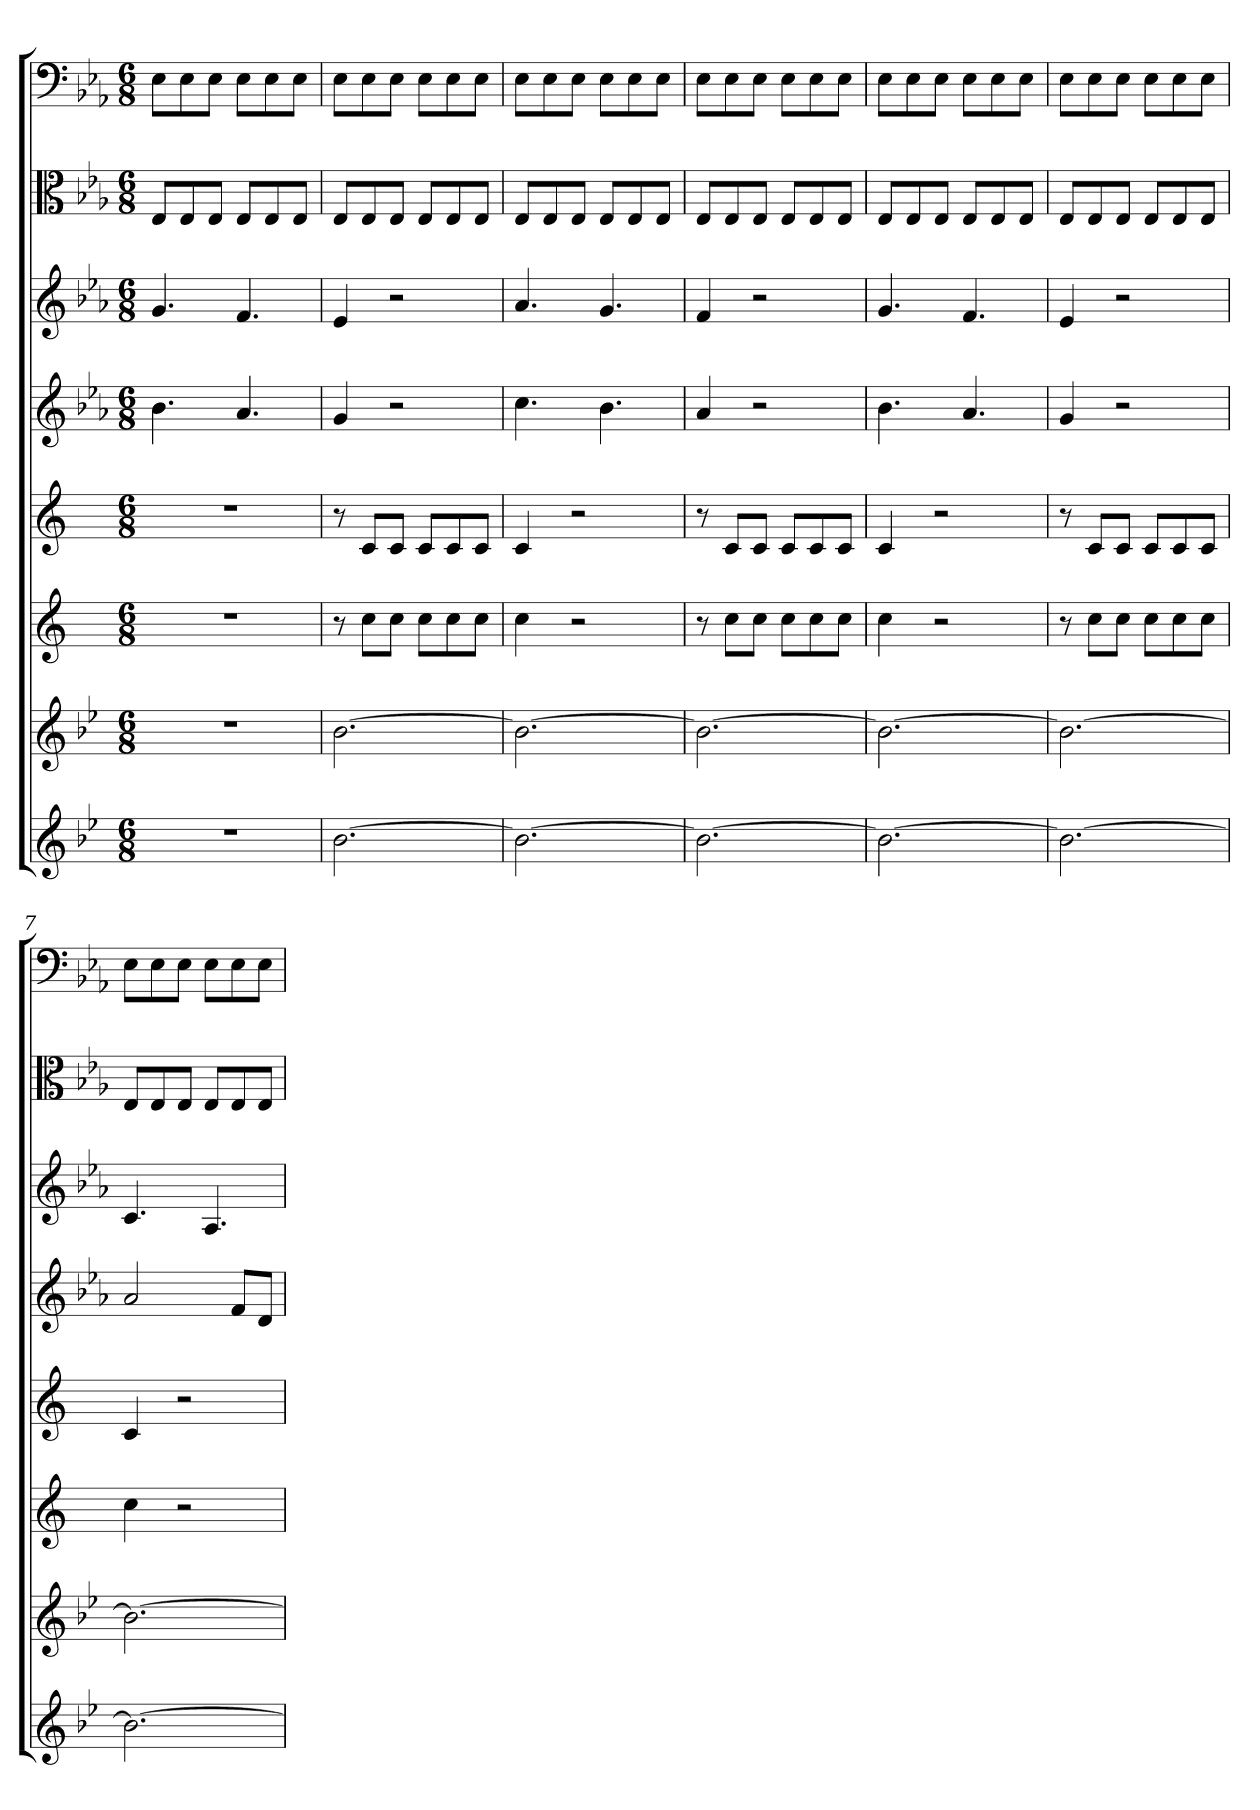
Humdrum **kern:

**kern	**kern	**kern	**kern	**kern	**kern	**kern	**kern
*part8	*part7	*part6	*part5	*part4	*part3	*part2	*part1
*staff8	*staff7	*staff6	*staff5	*staff4	*staff3	*staff2	*staff1
*	*	*	*	*	*	*clefC3	*clefF4
*k[b-e-]	*k[b-e-]	*k[]	*k[]	*k[b-e-a-]	*k[b-e-a-]	*k[b-e-a-]	*k[b-e-a-]
*M6/8	*M6/8	*M6/8	*M6/8	*M6/8	*M6/8	*M6/8	*M6/8
=1	=1	=1	=1	=1	=1	=1	=1
2.r	2.r	2.r	2.r	4.b-	4.g	8E-/L	8E-\L
.	.	.	.	.	.	8E-/	8E-\
.	.	.	.	.	.	8E-/J	8E-\J
.	.	.	.	4.a-	4.f	8E-/L	8E-\L
.	.	.	.	.	.	8E-/	8E-\
.	.	.	.	.	.	8E-/J	8E-\J
=2	=2	=2	=2	=2	=2	=2	=2
[2.b-	[2.b-	8r	8r	4g	4e-	8E-/L	8E-\L
.	.	8ccL	8cL	.	.	8E-/	8E-\
.	.	8ccJ	8cJ	2r	2r	8E-/J	8E-\J
.	.	8ccL	8cL	.	.	8E-/L	8E-\L
.	.	8cc	8c	.	.	8E-/	8E-\
.	.	8ccJ	8cJ	.	.	8E-/J	8E-\J
=3	=3	=3	=3	=3	=3	=3	=3
2.b-_	2.b-_	4cc	4c	4.cc	4.a-	8E-/L	8E-\L
.	.	.	.	.	.	8E-/	8E-\
.	.	2r	2r	.	.	8E-/J	8E-\J
.	.	.	.	4.b-	4.g	8E-/L	8E-\L
.	.	.	.	.	.	8E-/	8E-\
.	.	.	.	.	.	8E-/J	8E-\J
=4	=4	=4	=4	=4	=4	=4	=4
2.b-_	2.b-_	8r	8r	4a-	4f	8E-/L	8E-\L
.	.	8ccL	8cL	.	.	8E-/	8E-\
.	.	8ccJ	8cJ	2r	2r	8E-/J	8E-\J
.	.	8ccL	8cL	.	.	8E-/L	8E-\L
.	.	8cc	8c	.	.	8E-/	8E-\
.	.	8ccJ	8cJ	.	.	8E-/J	8E-\J
=5	=5	=5	=5	=5	=5	=5	=5
2.b-_	2.b-_	4cc	4c	4.b-	4.g	8E-/L	8E-\L
.	.	.	.	.	.	8E-/	8E-\
.	.	2r	2r	.	.	8E-/J	8E-\J
.	.	.	.	4.a-	4.f	8E-/L	8E-\L
.	.	.	.	.	.	8E-/	8E-\
.	.	.	.	.	.	8E-/J	8E-\J
=6	=6	=6	=6	=6	=6	=6	=6
2.b-_	2.b-_	8r	8r	4g	4e-	8E-/L	8E-\L
.	.	8ccL	8cL	.	.	8E-/	8E-\
.	.	8ccJ	8cJ	2r	2r	8E-/J	8E-\J
.	.	8ccL	8cL	.	.	8E-/L	8E-\L
.	.	8cc	8c	.	.	8E-/	8E-\
.	.	8ccJ	8cJ	.	.	8E-/J	8E-\J
=7	=7	=7	=7	=7	=7	=7	=7
2.b-_	2.b-_	4cc	4c	2a-	4.c	8E-/L	8E-\L
.	.	.	.	.	.	8E-/	8E-\
.	.	2r	2r	.	.	8E-/J	8E-\J
.	.	.	.	.	4.A-	8E-/L	8E-\L
.	.	.	.	8fL	.	8E-/	8E-\
.	.	.	.	8dJ	.	8E-/J	8E-\J
=	=	=	=	=	=	=	=
*-	*-	*-	*-	*-	*-	*-	*-
